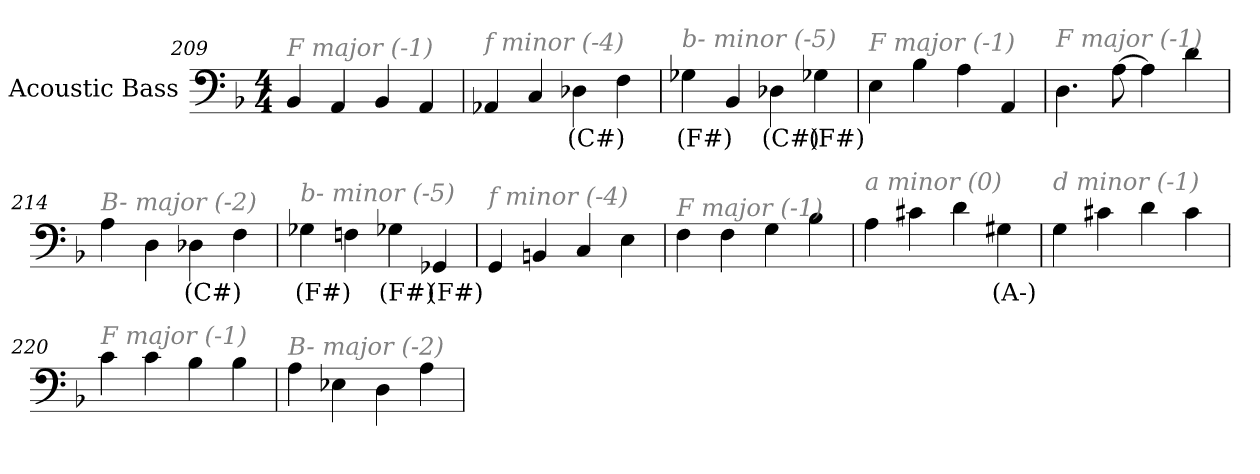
**kern	**text
*part1	*part1
*staff1	*staff1
*I"Acoustic Bass	*
*clefF4	*
*ITrd7c12	*
*k[b-]	*
*F:	*
*M4/4	*
=209	=209
!LO:TX:i:color=#808080:t=F major (-1)	!
4BBB-	.
4AAA	.
4BBB-	.
4AAA	.
=210	=210
!LO:TX:i:color=#808080:t=f minor (-4)	!
4AAA-X	.
4CC	.
4DD-Xi	(C#)
4FF	.
=211	=211
!LO:TX:i:color=#808080:t=b- minor (-5)	!
4GG-Xi	(F#)
4BBB-	.
4DD-Xi	(C#)
4GG-Xi	(F#)
=212	=212
!LO:TX:i:color=#808080:t=F major (-1)	!
4EE	.
4BB-	.
4AA	.
4AAA	.
=213	=213
!LO:TX:i:color=#808080:t=F major (-1)	!
4.DD	.
[8AA	.
4AA]	.
4D	.
=214	=214
!LO:TX:i:color=#808080:t=B- major (-2)	!
4AA	.
4DD	.
4DD-Xi	(C#)
4FF	.
=215	=215
!LO:TX:i:color=#808080:t=b- minor (-5)	!
4GG-Xi	(F#)
4FFn	.
4GG-Xi	(F#)
4GGG-Xi	(F#)
=216	=216
!LO:TX:i:color=#808080:t=f minor (-4)	!
4GGG	.
4BBBn	.
4CC	.
4EE	.
=217	=217
!LO:TX:i:color=#808080:t=F major (-1)	!
4FF	.
4FF	.
4GG	.
4BB-	.
=218	=218
!LO:TX:i:color=#808080:t=a minor (0)	!
4AA	.
4C#X	.
4D	.
4GG#Xi	(A-)
=219	=219
!LO:TX:i:color=#808080:t=d minor (-1)	!
4GG	.
4C#X	.
4D	.
4C#	.
=220	=220
!LO:TX:i:color=#808080:t=F major (-1)	!
4C	.
4C	.
4BB-	.
4BB-	.
=221	=221
!LO:TX:i:color=#808080:t=B- major (-2)	!
4AA	.
4EE-X	.
4DD	.
4AA	.
=	=
*-	*-
